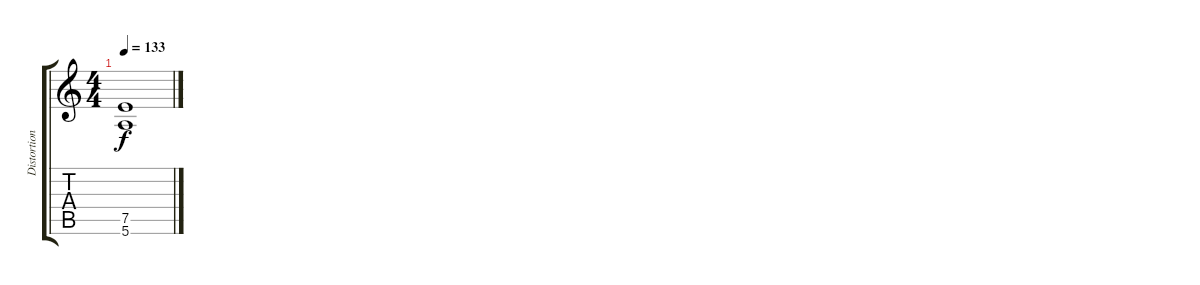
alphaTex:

\track ("Distortion Guitar" "Distortion") {instrument overdrivenguitar}
\staff {score tabs}
\tuning (E4 B3 G3 D3 A2 E2) {hide}
\ts (4 4)
\tempo 133
\clef g2
\ks c
(7.5 5.6).1{dy f}
